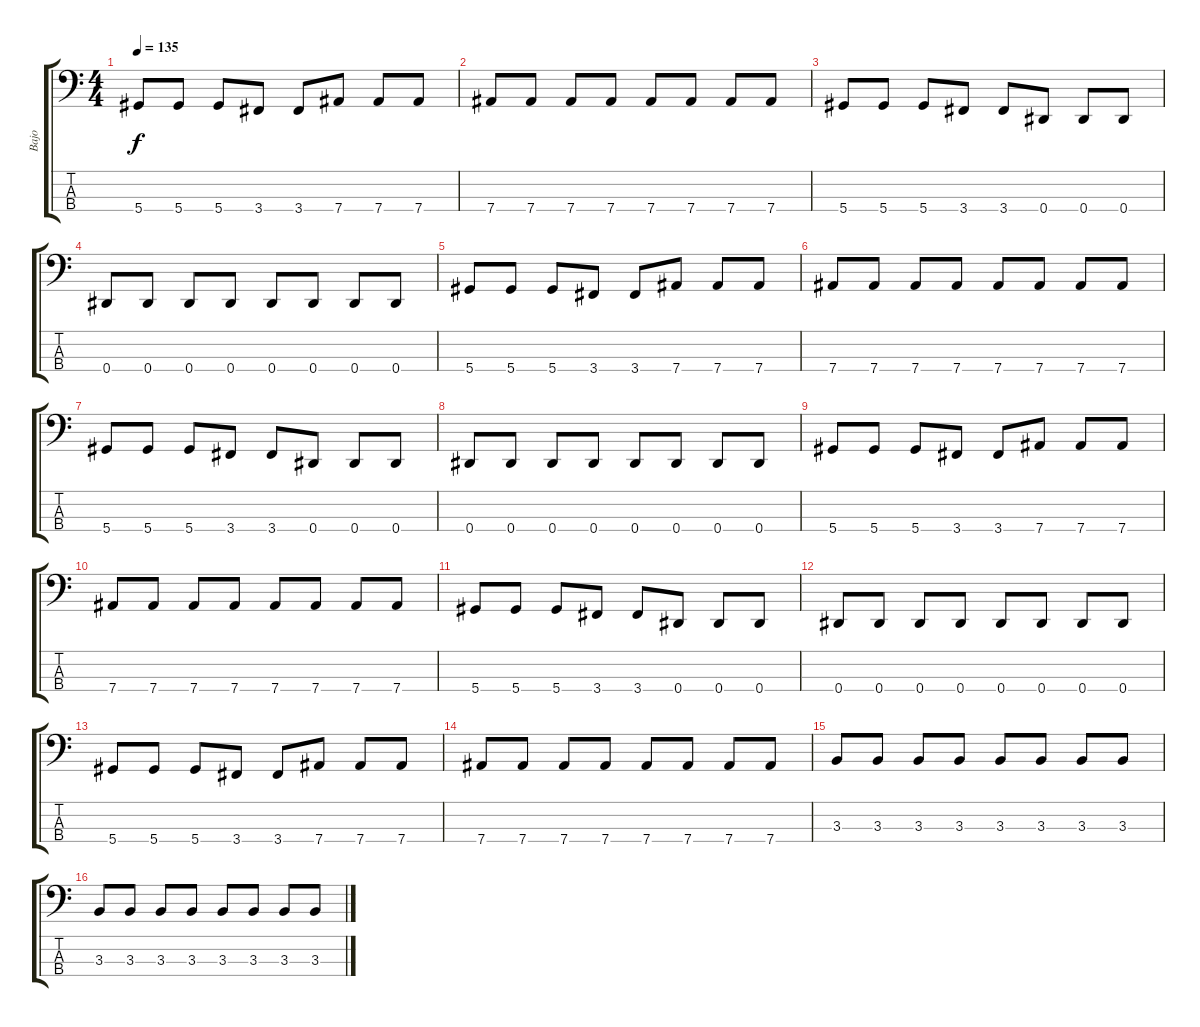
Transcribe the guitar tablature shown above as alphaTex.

\track ("Bajo" "Bajo") {instrument electricbassfinger}
\staff {score tabs}
\tuning (Gb2 Db2 Ab1 Eb1) {hide}
\ts (4 4)
\tempo 135
\clef f4
\ks c
5.4.8{dy f} 5.4.8 5.4.8 3.4.8 3.4.8 7.4.8 7.4.8 7.4.8 |
7.4.8 7.4.8 7.4.8 7.4.8 7.4.8 7.4.8 7.4.8 7.4.8 |
5.4.8 5.4.8 5.4.8 3.4.8 3.4.8 0.4.8 0.4.8 0.4.8 |
0.4.8 0.4.8 0.4.8 0.4.8 0.4.8 0.4.8 0.4.8 0.4.8 |
5.4.8 5.4.8 5.4.8 3.4.8 3.4.8 7.4.8 7.4.8 7.4.8 |
7.4.8 7.4.8 7.4.8 7.4.8 7.4.8 7.4.8 7.4.8 7.4.8 |
5.4.8 5.4.8 5.4.8 3.4.8 3.4.8 0.4.8 0.4.8 0.4.8 |
0.4.8 0.4.8 0.4.8 0.4.8 0.4.8 0.4.8 0.4.8 0.4.8 |
5.4.8 5.4.8 5.4.8 3.4.8 3.4.8 7.4.8 7.4.8 7.4.8 |
7.4.8 7.4.8 7.4.8 7.4.8 7.4.8 7.4.8 7.4.8 7.4.8 |
5.4.8 5.4.8 5.4.8 3.4.8 3.4.8 0.4.8 0.4.8 0.4.8 |
0.4.8 0.4.8 0.4.8 0.4.8 0.4.8 0.4.8 0.4.8 0.4.8 |
5.4.8 5.4.8 5.4.8 3.4.8 3.4.8 7.4.8 7.4.8 7.4.8 |
7.4.8 7.4.8 7.4.8 7.4.8 7.4.8 7.4.8 7.4.8 7.4.8 |
3.3.8 3.3.8 3.3.8 3.3.8 3.3.8 3.3.8 3.3.8 3.3.8 |
3.3.8 3.3.8 3.3.8 3.3.8 3.3.8 3.3.8 3.3.8 3.3.8
